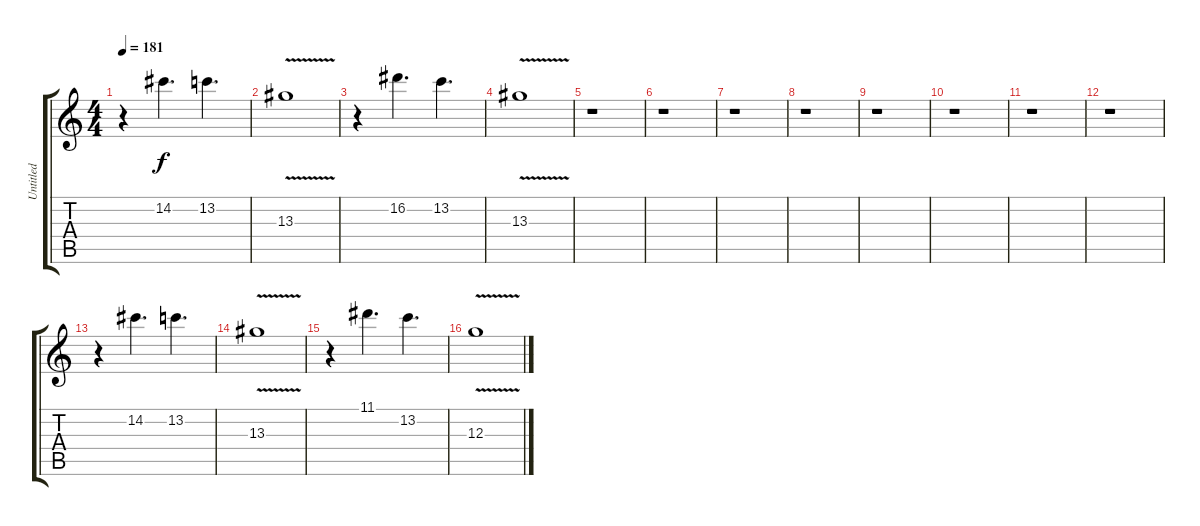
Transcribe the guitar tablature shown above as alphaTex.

\track ("Untitled" "Untitled") {instrument acousticguitarnylon}
\staff {score tabs}
\tuning (E4 B3 G3 D3 A2 E2) {hide}
\ts (4 4)
\tempo 181
\clef g2
\ks c
r.4{dy f} 14.2.4{d} 13.2.4{d} |
13.3{v}.1 |
r.4 16.2.4{d} 13.2.4{d} |
13.3{v}.1 |
r.1 |
r.1 |
r.1 |
r.1 |
r.1 |
r.1 |
r.1 |
r.1 |
r.4 14.2.4{d} 13.2.4{d} |
13.3{v}.1 |
r.4 11.1.4{d} 13.2.4{d} |
12.3{v}.1
